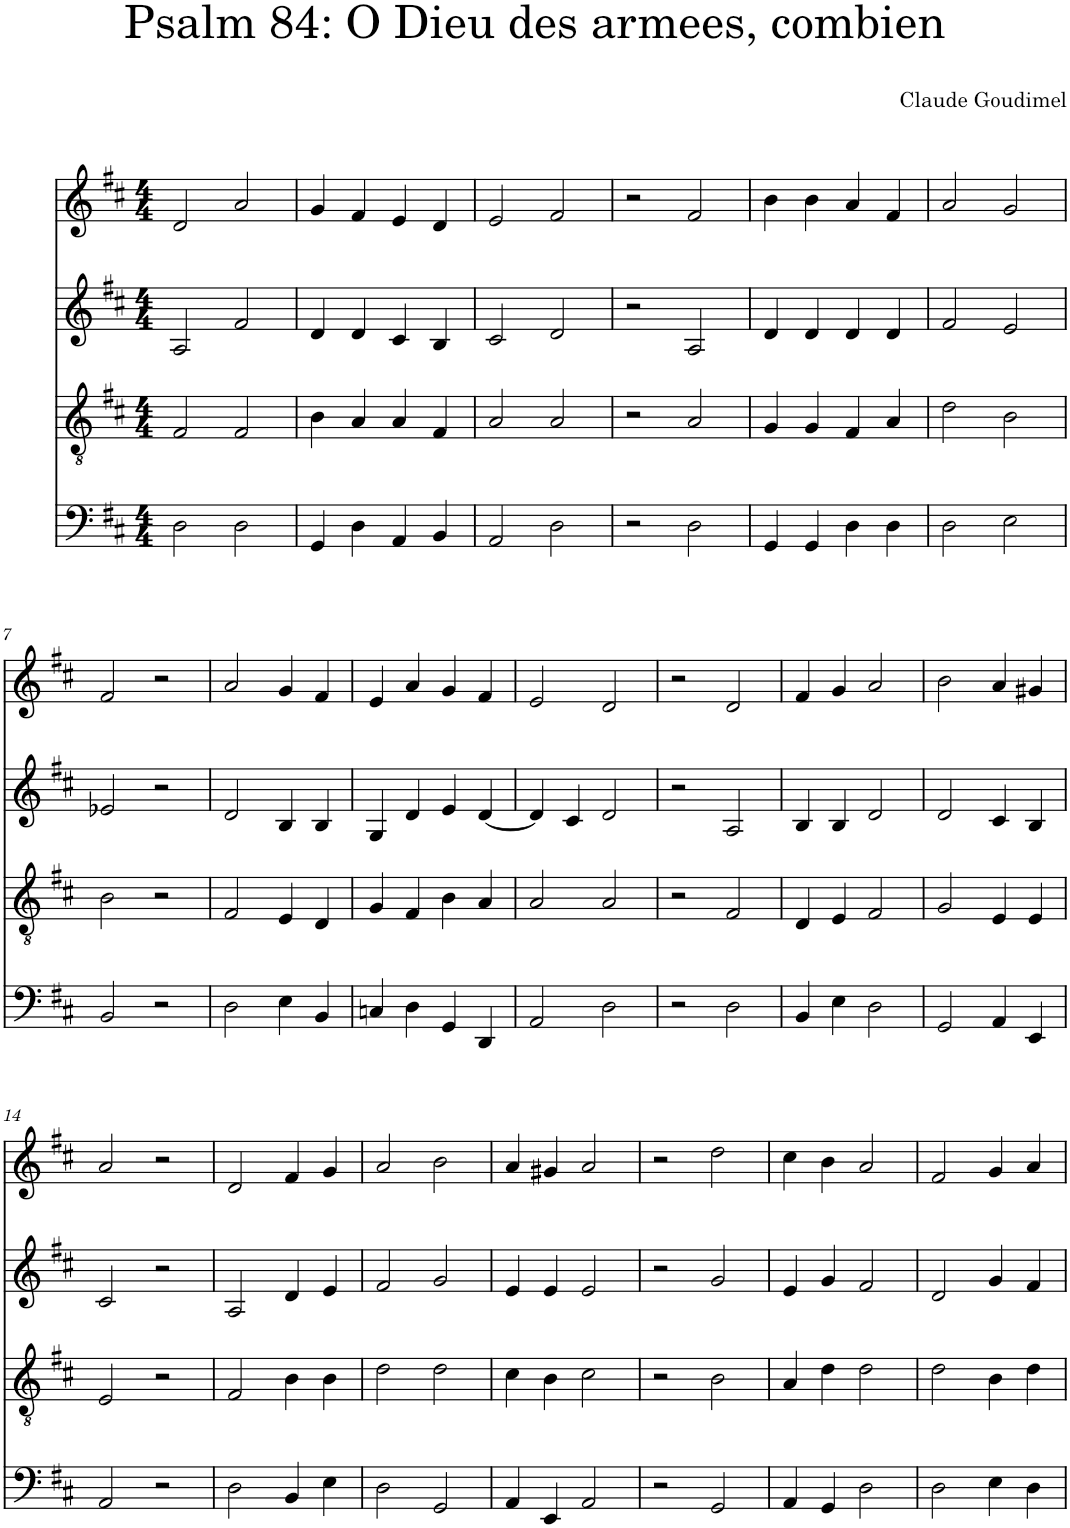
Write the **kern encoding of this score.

**kern	**kern	**kern	**kern
*part4	*part3	*part2	*part1
*staff4	*staff3	*staff2	*staff1
*I"Piano	*I"Piano	*I"Piano	*I"Piano
*I'Pno	*I'Pno	*I'Pno	*I'Pno
*clefF4	*clefGv2	*clefG2	*clefG2
*k[f#c#]	*k[f#c#]	*k[f#c#]	*k[f#c#]
*M4/4	*M4/4	*M4/4	*M4/4
=1	=1	=1	=1
2D\	2F#/	2A/	2d/
2D\	2F#/	2f#/	2a/
=2	=2	=2	=2
4GG/	4B\	4d/	4g/
4D\	4A/	4d/	4f#/
4AA/	4A/	4c#/	4e/
4BB/	4F#/	4B/	4d/
=3	=3	=3	=3
2AA/	2A/	2c#/	2e/
2D\	2A/	2d/	2f#/
=4	=4	=4	=4
2r	2r	2r	2r
2D\	2A/	2A/	2f#/
=5	=5	=5	=5
4GG/	4G/	4d/	4b\
4GG/	4G/	4d/	4b\
4D\	4F#/	4d/	4a/
4D\	4A/	4d/	4f#/
=6	=6	=6	=6
2D\	2d\	2f#/	2a/
2E\	2B\	2e/	2g/
!!LO:LB:g=z
=7	=7	=7	=7
2BB/	2B\	2e-X/	2f#/
2r	2r	2r	2r
=8	=8	=8	=8
2D\	2F#/	2d/	2a/
4E\	4E/	4B/	4g/
4BB/	4D/	4B/	4f#/
=9	=9	=9	=9
4Cn/	4G/	4G/	4e/
4D\	4F#/	4d/	4a/
4GG/	4B\	4e/	4g/
4DD/	4A/	[4d/	4f#/
=10	=10	=10	=10
2AA/	2A/	4d/]	2e/
.	.	4c#/	.
2D\	2A/	2d/	2d/
=11	=11	=11	=11
2r	2r	2r	2r
2D\	2F#/	2A/	2d/
=12	=12	=12	=12
4BB/	4D/	4B/	4f#/
4E\	4E/	4B/	4g/
2D\	2F#/	2d/	2a/
=13	=13	=13	=13
2GG/	2G/	2d/	2b\
4AA/	4E/	4c#/	4a/
4EE/	4E/	4B/	4g#X/
!!LO:LB:g=z
=14	=14	=14	=14
2AA/	2E/	2c#/	2a/
2r	2r	2r	2r
=15	=15	=15	=15
2D\	2F#/	2A/	2d/
4BB/	4B\	4d/	4f#/
4E\	4B\	4e/	4g/
=16	=16	=16	=16
2D\	2d\	2f#/	2a/
2GG/	2d\	2g/	2b\
=17	=17	=17	=17
4AA/	4c#\	4e/	4a/
4EE/	4B\	4e/	4g#X/
2AA/	2c#\	2e/	2a/
=18	=18	=18	=18
2r	2r	2r	2r
2GG/	2B\	2g/	2dd\
=19	=19	=19	=19
4AA/	4A/	4e/	4cc#\
4GG/	4d\	4g/	4b\
2D\	2d\	2f#/	2a/
=20	=20	=20	=20
2D\	2d\	2d/	2f#/
4E\	4B\	4g/	4g/
4D\	4d\	4f#/	4a/
=	=	=	=
*-	*-	*-	*-
